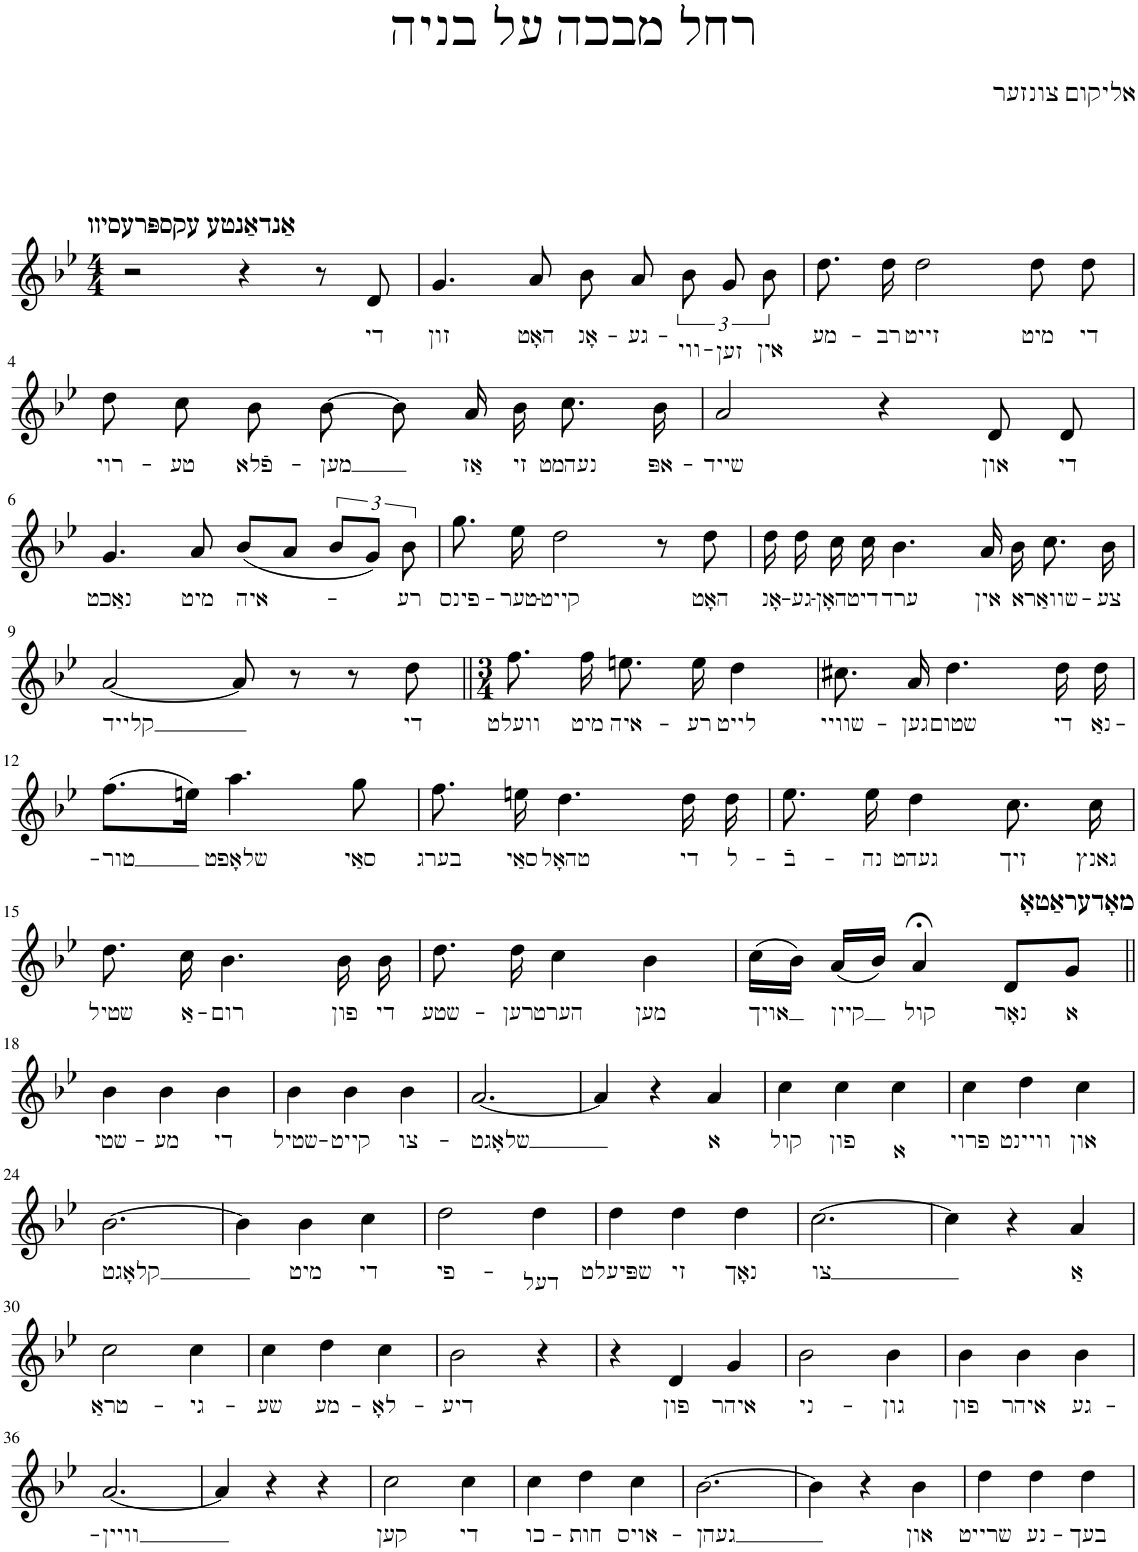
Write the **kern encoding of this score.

**kern	**text
*part1	*part1
*staff1	*staff1
*I"Piano	*
*I'Pno.	*
*clefG2	*
*k[b-e-]	*
*M4/4	*
=1	=1
!LO:TX:a:B:t=אַנדאַנטע עקספּרעסיװ	!
2r	.
4r	.
8r	.
!	!LO:LY:b
8d/	די
=2	=2
!	!LO:LY:b
4.g/	זון
!	!LO:LY:b
8a/	האָט
!	!LO:LY:b
8b-\	אָנ-
!	!LO:LY:b
8a/	-גע-
!	!LO:LY:b
12b-\	-ווי-
!	!LO:LY:b
12g/	-זען
!	!LO:LY:b
12b-\	אין
=3	=3
!	!LO:LY:b
8.dd\	מע-
!	!LO:LY:b
16dd\	-רב
!	!LO:LY:b
2dd\	זייט
!	!LO:LY:b
8dd\	מיט
!	!LO:LY:b
8dd\	די
!!LO:LB:g=z
=4	=4
!	!LO:LY:b
8dd\	רוי-
!	!LO:LY:b
8cc\	-טע
!	!LO:LY:b
8b-\	פֿלא-
!	!LO:LY:b
[8b-\	-מען
8b-\]	.
!	!LO:LY:b
16a/	אַז
!	!LO:LY:b
16b-\	זי
!	!LO:LY:b
8.cc\	נעהמט
!	!LO:LY:b
16b-\	אפּ-
=5	=5
!	!LO:LY:b
2a/	-שייד
4r	.
!	!LO:LY:b
8d/	און
!	!LO:LY:b
8d/	די
!!LO:LB:g=z
=6	=6
!	!LO:LY:b
4.g/	נאַכט
!	!LO:LY:b
8a/	מיט
!	!LO:LY:b
(8b-/L	איה-
8a/J	.
12b-/L	.
12g/J)	.
!	!LO:LY:b
12b-\	-רע
=7	=7
!	!LO:LY:b
8.gg\	פינס-
!	!LO:LY:b
16ee-\	-טער-
!	!LO:LY:b
2dd\	-קייט
8r	.
!	!LO:LY:b
8dd\	האָט
=8	=8
!	!LO:LY:b
16dd\	אָנ-
!	!LO:LY:b
16dd\	-גע-
!	!LO:LY:b
16cc\	-טהאָן
!	!LO:LY:b
16cc\	די
!	!LO:LY:b
4.b-\	ערד
!	!LO:LY:b
16a/	אין
!	!LO:LY:b
16b-\	א
!	!LO:LY:b
8.cc\	שוואַר-
!	!LO:LY:b
16b-\	-צע
!!LO:LB:g=z
=9	=9
!	!LO:LY:b
[2a/	קלייד
8a/]	.
8r	.
8r	.
!	!LO:LY:b
8dd\	די
=10||	=10||
*M3/4	*
!	!LO:LY:b
8.ff\	וועלט
!	!LO:LY:b
16ff\	מיט
!	!LO:LY:b
8.een\	איה-
!	!LO:LY:b
16ee\	-רע
!	!LO:LY:b
4dd\	לייט
=11	=11
!	!LO:LY:b
8.cc#X\	שוויי-
!	!LO:LY:b
16a/	-גען
!	!LO:LY:b
4.dd\	שטום
!	!LO:LY:b
16dd\	די
!	!LO:LY:b
16dd\	נאַ-
!!LO:LB:g=z
=12	=12
!	!LO:LY:b
(8.ff\L	-טור
16een\Jk)	.
!	!LO:LY:b
4.aa\	שלאָפט
!	!LO:LY:b
8gg\	סאַי
=13	=13
!	!LO:LY:b
8.ff\	בערג
!	!LO:LY:b
16een\	סאַי
!	!LO:LY:b
4.dd\	טהאָל
!	!LO:LY:b
16dd\	די
!	!LO:LY:b
16dd\	ל-
=14	=14
!	!LO:LY:b
8.ee-\	-בֿ-
!	!LO:LY:b
16ee-\	-נה
!	!LO:LY:b
4dd\	געהט
!	!LO:LY:b
8.cc\	זיך
!	!LO:LY:b
16cc\	גאנץ
!!LO:LB:g=z
=15	=15
!	!LO:LY:b
8.dd\	שטיל
!	!LO:LY:b
16cc\	אַ-
!	!LO:LY:b
4.b-\	-רום
!	!LO:LY:b
16b-\	פון
!	!LO:LY:b
16b-\	די
=16	=16
!	!LO:LY:b
8.dd\	שטע-
!	!LO:LY:b
16dd\	-רען
!	!LO:LY:b
4cc\	הערט
!	!LO:LY:b
4b-\	מען
=17	=17
!	!LO:LY:b
(16cc\LL	אויך
16b-\JJ)	.
!	!LO:LY:b
(16a/LL	קיין
16b-/JJ)	.
!	!LO:LY:b
4a;</	קול
!LO:TX:a:B:t=מאָדעראַטאָ	!
!	!LO:LY:b
8d/L	נאָר
!	!LO:LY:b
8g/J	א
!!LO:LB:g=z
=18||	=18||
!	!LO:LY:b
4b-\	שטי-
!	!LO:LY:b
4b-\	-מע
!	!LO:LY:b
4b-\	די
=19	=19
!	!LO:LY:b
4b-\	שטיל-
!	!LO:LY:b
4b-\	-קייט
!	!LO:LY:b
4b-\	צו-
=20	=20
!	!LO:LY:b
[2.a/	-שלאָגט
=21	=21
4a/]	.
4r	.
!	!LO:LY:b
4a/	א
=22	=22
!	!LO:LY:b
4cc\	קול
!	!LO:LY:b
4cc\	פון
!	!LO:LY:b
4cc\	א
=23	=23
!	!LO:LY:b
4cc\	פרוי
!	!LO:LY:b
4dd\	וויינט
!	!LO:LY:b
4cc\	און
!!LO:LB:g=z
=24	=24
!	!LO:LY:b
[2.b-\	קלאָגט
=25	=25
4b-\]	.
!	!LO:LY:b
4b-\	מיט
!	!LO:LY:b
4cc\	די
=26	=26
!	!LO:LY:b
2dd\	פי-
!	!LO:LY:b
4dd\	-דעל
=27	=27
!	!LO:LY:b
4dd\	שפּיעלט
!	!LO:LY:b
4dd\	זי
!	!LO:LY:b
4dd\	נאָך
=28	=28
!	!LO:LY:b
[2.cc\	צו
=29	=29
4cc\]	.
4r	.
!	!LO:LY:b
4a/	אַ
!!LO:LB:g=z
=30	=30
!	!LO:LY:b
2cc\	טראַ-
!	!LO:LY:b
4cc\	-גי-
=31	=31
!	!LO:LY:b
4cc\	-שע
!	!LO:LY:b
4dd\	מע-
!	!LO:LY:b
4cc\	-לאָ-
=32	=32
!	!LO:LY:b
2b-\	-דיע
4r	.
=33	=33
4r	.
!	!LO:LY:b
4d/	פון
!	!LO:LY:b
4g/	איהר
=34	=34
!	!LO:LY:b
2b-\	ני-
!	!LO:LY:b
4b-\	-גון
=35	=35
!	!LO:LY:b
4b-\	פון
!	!LO:LY:b
4b-\	איהר
!	!LO:LY:b
4b-\	גע-
!!LO:LB:g=z
=36	=36
!	!LO:LY:b
[2.a/	-וויין
=37	=37
4a/]	.
4r	.
4r	.
=38	=38
!	!LO:LY:b
2cc\	קען
!	!LO:LY:b
4cc\	די
=39	=39
!	!LO:LY:b
4cc\	כו-
!	!LO:LY:b
4dd\	-חות
!	!LO:LY:b
4cc\	אויס-
=40	=40
!	!LO:LY:b
[2.b-\	-געהן
=41	=41
4b-\]	.
4r	.
!	!LO:LY:b
4b-\	און
=42	=42
!	!LO:LY:b
4dd\	שרייט
!	!LO:LY:b
4dd\	נע-
!	!LO:LY:b
4dd\	-בעך
=	=
*-	*-
